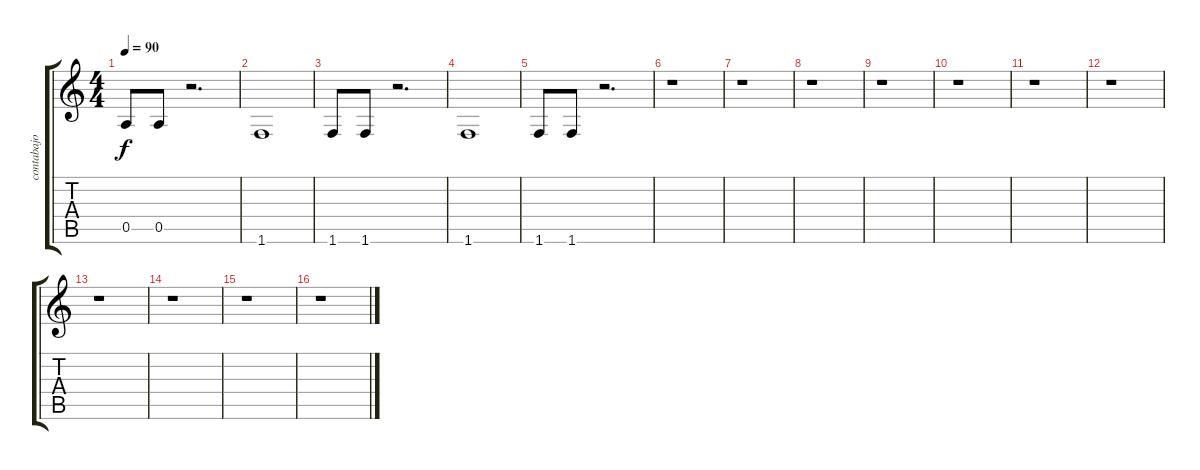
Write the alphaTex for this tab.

\track ("contabajo" "contabajo") {instrument contrabass}
\staff {score tabs}
\tuning (E4 B3 G3 D3 A2 E2) {hide}
\ts (4 4)
\tempo 90
\clef g2
\ks c
0.5.8{dy f} 0.5.8 r.2{d} |
1.6.1 |
1.6.8 1.6.8 r.2{d} |
1.6.1 |
1.6.8 1.6.8 r.2{d} |
r.1 |
r.1 |
r.1 |
r.1 |
r.1 |
r.1 |
r.1 |
r.1 |
r.1 |
r.1 |
r.1
